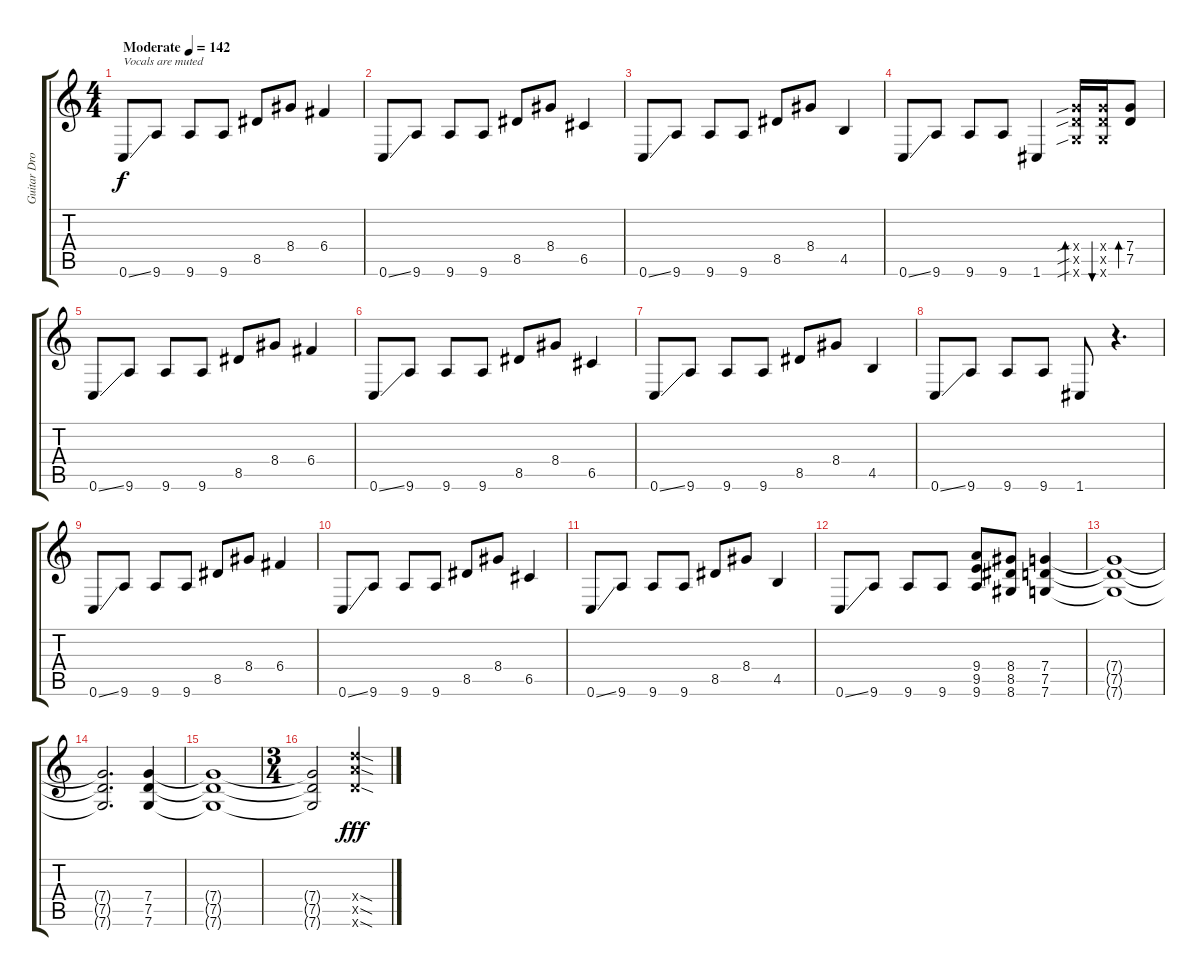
\track ("Guitar Drop C" "Guitar Dro") {instrument distortionguitar}
\staff {score tabs}
\tuning (D4 A3 F3 C3 G2 C2) {hide}
\ts (4 4)
\tempo (142 "Moderate")
\clef g2
\ks c
0.6{ss}.8{txt "Vocals are muted" dy f instrument distortionguitar} 9.6.8 9.6.8 9.6.8 8.5.8 8.4.8 6.4.4 |
0.6{ss}.8 9.6.8 9.6.8 9.6.8 8.5.8 8.4.8 6.5.4 |
0.6{ss}.8 9.6.8 9.6.8 9.6.8 8.5.8 8.4.8 4.5.4 |
0.6{ss}.8 9.6.8 9.6.8 9.6.8 1.6.4 (7.4{sib x} 7.5{sib x} 7.6{sib x}).16{bd 120} (7.4{x} 7.5{x} 7.6{x}).16{bu 120} (7.4 7.5).8{bd 240} |
0.6{ss}.8 9.6.8 9.6.8 9.6.8 8.5.8 8.4.8 6.4.4 |
0.6{ss}.8 9.6.8 9.6.8 9.6.8 8.5.8 8.4.8 6.5.4 |
0.6{ss}.8 9.6.8 9.6.8 9.6.8 8.5.8 8.4.8 4.5.4 |
0.6{ss}.8 9.6.8 9.6.8 9.6.8 1.6.8 r.4{d} |
0.6{ss}.8 9.6.8 9.6.8 9.6.8 8.5.8 8.4.8 6.4.4 |
0.6{ss}.8 9.6.8 9.6.8 9.6.8 8.5.8 8.4.8 6.5.4 |
0.6{ss}.8 9.6.8 9.6.8 9.6.8 8.5.8 8.4.8 4.5.4 |
0.6{ss}.8 9.6.8 9.6.8 9.6.8 (9.4 9.5 9.6).8 (8.4 8.5 8.6).8 (7.4 7.5 7.6).4 |
(7.4{t} 7.5{t} 7.6{t}).1 |
(7.4{t} 7.5{t} 7.6{t}).2{d} (7.4 7.5 7.6).4 |
(7.4{t} 7.5{t} 7.6{t}).1 |
\ts (3 4)
(7.4{t} 7.5{t} 7.6{t}).2 (14.4{sod x} 14.5{sod x} 14.6{sod x}).4{dy fff}
